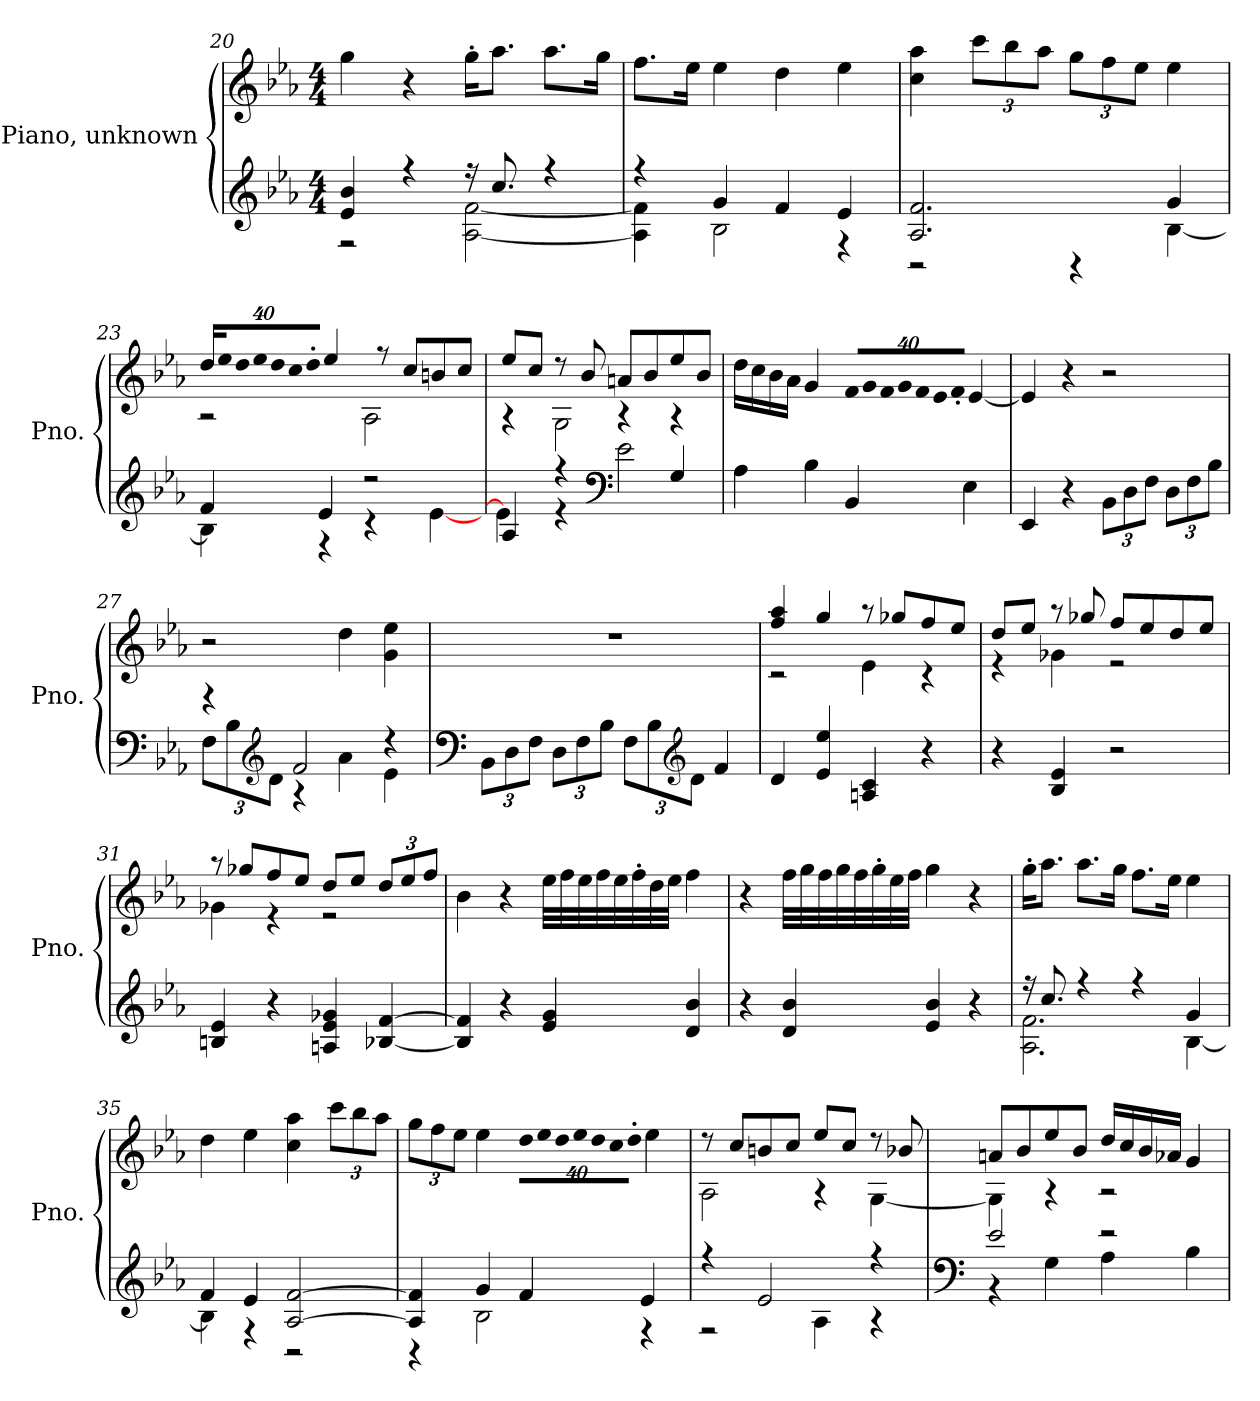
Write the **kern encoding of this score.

**kern	**kern
*part1	*part1
*staff2	*staff1
*I"Piano, unknown	*
*I'Pno.	*
*clefG2	*clefG2
*k[b-e-a-]	*k[b-e-a-]
*M4/4	*M4/4
=20	=20
*^	*
4e-/ 4b-/	2r	4gg\
4r	.	4r
16r	[2A-\ [2f\	16gg'\KL
8.cc/	.	8.aa-\J
4r	.	8.aa-\L
.	.	16gg\Jk
!!LO:LB:g=z
=21	=21	=21
4r	4A-\] 4f\]	8.ff\L
.	.	16ee-\Jk
4g/	2B-\	4ee-\
4f/	.	4dd\
4e-/	4r	4ee-\
=22	=22	=22
2.A-/ 2.f/	2r	4cc\ 4aa-\
*	*	*Xbrackettup
.	.	12ccc\L
.	.	12bb-\
.	.	12aa-\J
.	4r	12gg\L
.	.	12ff\
.	.	12ee-\J
4g/	[4B-\	4ee-\
=23	=23	=23
!	!	!LO:N:vis=32
*	*	*^
4f/	4B-\]	640%23dd/LLL	2r
!	!	!LO:N:vis=32	!
.	.	640%23ee-/	.
!	!	!LO:N:vis=32	!
.	.	640%23dd/	.
!	!	!LO:N:vis=32	!
.	.	640%23ee-/	.
!	!	!LO:N:vis=32	!
.	.	640%23dd/	.
!	!	!LO:N:vis=32	!
.	.	640%23cc/	.
!	!	!LO:N:vis=32	!
.	.	640%23dd'/JJJ	.
4e-/	4r	.	.
.	.	4ee-/	.
2r	4r	.	2A-\
.	.	8r	.
.	.	8cc/L	.
.	[4e-\	.	.
.	.	8bn/	.
.	.	8cc/J	.
640ryy	640ryy	.	640ryy
=24	=24	=24	=24
4A-/	4e-\]	8ee-/L	4r
.	.	8cc/J	.
4r	4r	8r	2G\
.	.	8b-/	.
*clefF4	*	*	*
4r	2e-\	8an/L	.
.	.	8b-/	.
4G/	.	8ee-/	4r
.	.	8b-/J	.
*v	*v	*	*
*	*v	*v
!!LO:PB:g=z
=25	=25
4A-\	16dd\LL
.	16cc\
.	16b-\
.	16a-\JJ
4B-\	4g/
!	!LO:N:vis=32
4BB-/	640%23f/LLL
!	!LO:N:vis=32
.	640%23g/
!	!LO:N:vis=32
.	640%23f/
!	!LO:N:vis=32
.	640%23g/
!	!LO:N:vis=32
.	640%23f/
!	!LO:N:vis=32
.	640%23e-/
!	!LO:N:vis=32
.	640%23f'/JJJ
4E-\	.
.	[4e-/
640ryy	.
=26	=26
4EE-/	4e-/]
4r	4r
*Xbrackettup	*
12BB-\L	2r
12D\	.
12F\J	.
12D\L	.
12F\	.
12B-\J	.
=27	=27
*^	*
4r	12F\L	2r
.	12B-\	.
*clefG2	*	*
.	12d\J	.
2f/	4r	.
.	4a-\	4dd\
4r	4e-\	4g\ 4ee-\
*v	*v	*
=28	=28
*clefF4	*
12BB-\L	1r
12D\	.
12F\J	.
12D\L	.
12F\	.
12B-\J	.
12F\L	.
12B-\	.
*clefG2	*
12d\J	.
4f/	.
!!LO:LB:g=z
=29	=29
*	*^
4d/	4ff/ 4aa-/	2r
4e-/ 4ee-/	4gg/	.
4An/ 4c/	8r	4e-\
.	8gg-X/L	.
4r	8ff/	4r
.	8ee-/J	.
=30	=30	=30
4r	8dd/L	4r
.	8ee-/J	.
4B-/ 4e-/	8r	4g-X\
.	8gg-X/	.
2r	8ff/L	2r
.	8ee-/	.
.	8dd/	.
.	8ee-/J	.
=31	=31	=31
4Bn/ 4e-/	8r	4g-X\
.	8gg-X/L	.
4r	8ff/	4r
.	8ee-/J	.
4An/ 4e-/ 4g-X/	8dd/L	2r
.	8ee-/J	.
[4B-X/ [4f/	12dd/L	.
.	12ee-/	.
.	12ff/J	.
*	*v	*v
=32	=32
4B-/] 4f/]	4b-\
4r	4r
4e-/ 4g/	32ee-\LLL
.	32ff\
.	32ee-\
.	32ff\
.	32ee-\
.	32ff'\
.	32dd\
.	32ee-\JJJ
4d/ 4b-/	4ff\
!!LO:LB:g=z
=33	=33
4r	4r
4d/ 4b-/	32ff\LLL
.	32gg\
.	32ff\
.	32gg\
.	32ff\
.	32gg'\
.	32ee-\
.	32ff\JJJ
4e-/ 4b-/	4gg\
4r	4r
=34	=34
*^	*
16r	2.A-\ 2.f\	16gg'\KL
8.cc/	.	8.aa-\J
4r	.	8.aa-\L
.	.	16gg\Jk
4r	.	8.ff\L
.	.	16ee-\Jk
4g/	[4B-\	4ee-\
=35	=35	=35
4f/	4B-\]	4dd\
4e-/	4r	4ee-\
[2A-/ [2f/	2r	4cc\ 4aa-\
.	.	12ccc\L
.	.	12bb-\
.	.	12aa-\J
=36	=36	=36
4A-/] 4f/]	4r	12gg\L
.	.	12ff\
.	.	12ee-\J
4g/	2B-\	4ee-\
!	!	!LO:N:vis=32
4f/	.	640%23dd\LLL
!	!	!LO:N:vis=32
.	.	640%23ee-\
!	!	!LO:N:vis=32
.	.	640%23dd\
!	!	!LO:N:vis=32
.	.	640%23ee-\
!	!	!LO:N:vis=32
.	.	640%23dd\
!	!	!LO:N:vis=32
.	.	640%23cc\
!	!	!LO:N:vis=32
.	.	640%23dd'\JJJ
4e-/	4r	.
.	.	4ee-\
640ryy	640ryy	.
!!LO:LB:g=z
=37	=37	=37
*	*	*^
4r	2r	8r	2A-\
.	.	8cc/L	.
2e-/	.	8bn/	.
.	.	8cc/J	.
.	4A-\	8ee-/L	4r
.	.	8cc/J	.
4r	4r	8r	[4G\
.	.	8b-X/	.
=38	=38	=38	=38
*clefF4	*	*	*
2e-/	4r	8an/L	4G\]
.	.	8b-/	.
.	4G\	8ee-/	4r
.	.	8b-/J	.
2r	4A-\	16dd/LL	2r
.	.	16cc/	.
.	.	16b-/	.
.	.	16a-X/JJ	.
.	4B-\	4g/	.
*v	*v	*	*
*	*v	*v
=	=
*-	*-
